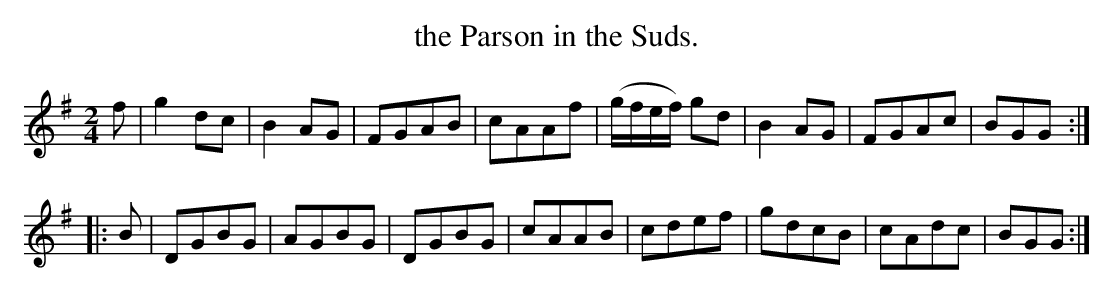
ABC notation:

X:1
T:the Parson in the Suds.
M:2/4
L:1/8
K:G
f|g2dc|B2AG|FGAB|cAAf|(g/f/e/f/) gd|B2AG|FGAc|BGG:|
|:B|DGBG|AGBG|DGBG|cAAB| cdef        |gdcB|cAdc|BGG:|
